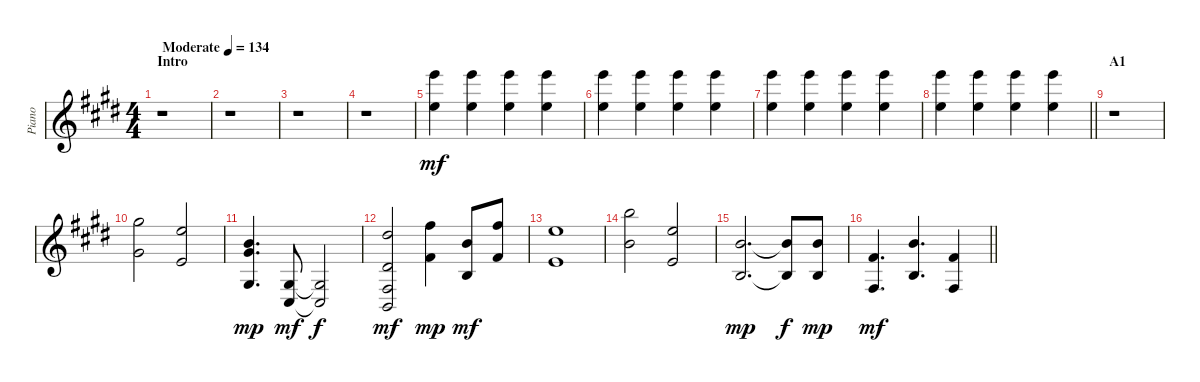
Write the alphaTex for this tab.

\track ("Piano" "Piano") {instrument acousticgrandpiano}
\staff {score}
\tuning (E4 B3 G3 D3 A2 E2 B1) {hide}
\ts (4 4)
\section ("" "Intro")
\tempo (134 "Moderate")
\clef g2
\ks e
r.1{dy mf instrument acousticgrandpiano} |
r.1 |
r.1 |
r.1 |
(24.1 17.2).4 (24.1 17.2).4 (24.1 17.2).4 (24.1 17.2).4 |
(24.1 17.2).4 (24.1 17.2).4 (24.1 17.2).4 (24.1 17.2).4 |
(24.1 17.2).4 (24.1 17.2).4 (24.1 17.2).4 (24.1 17.2).4 |
\barLineRight lightlight
(24.1 17.2).4 (24.1 17.2).4 (24.1 17.2).4 (24.1 17.2).4 |
\section ("" "A1")
r.1 |
(16.1 9.2).2 (12.1 5.2).2 |
(4.1 12.2 1.3).4{d dy mp} (1.3 4.5).8{dy mf} (1.3{t} 4.5{t}).2{dy f} |
(11.1 4.2 4.4 2.5).2{dy mf} (14.1 7.2).4{dy mp} (7.1 0.2).8{dy mf} (14.1 7.2).8 |
(12.1 5.2).1 |
(19.1 12.2).2 (12.1 5.2).2 |
(7.1 0.2).2{d dy mp} (7.1{t} 0.2{t}).8{dy f} (7.1 0.2).8{dy mp} |
\barLineRight lightlight
(7.2 4.4).4{d dy mf} (7.1 0.2).4{d} (2.1 4.4).4
